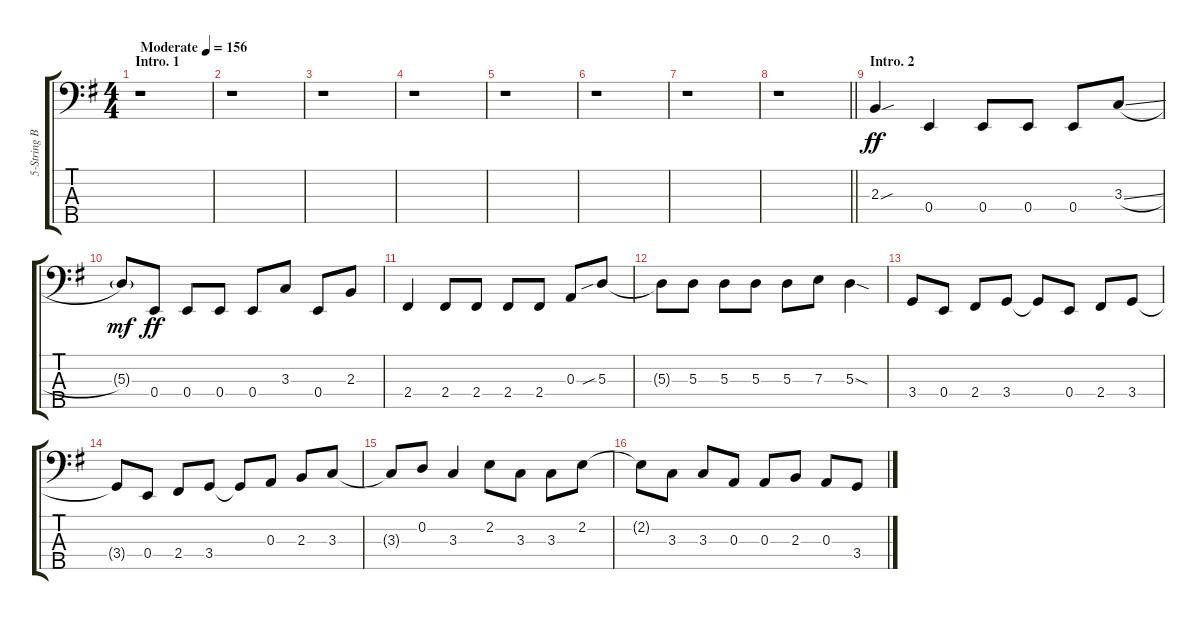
\track ("5-String Bass" "5-String B") {instrument electricbasspick}
\staff {score tabs}
\tuning (G2 D2 A1 E1 B0) {hide}
\ts (4 4)
\section ("" "Intro. 1")
\tempo (156 "Moderate")
\clef f4
\ks g
r.1{dy ff instrument electricbasspick} |
r.1 |
r.1 |
r.1 |
r.1 |
r.1 |
r.1 |
\barLineRight lightlight
r.1 |
\section ("" "Intro. 2")
2.3{sou}.4 0.4.4 0.4.8 0.4.8 0.4.8 3.3{sl}.8 |
5.3{g}.8{dy mf} 0.4.8{dy ff} 0.4.8 0.4.8 0.4.8 3.3.8 0.4.8 2.3.8 |
2.4.4 2.4.8 2.4.8 2.4.8 2.4.8 0.3.8 5.3{sib}.8 |
5.3{t}.8 5.3.8 5.3.8 5.3.8 5.3.8 7.3.8 5.3{sod}.4 |
3.4.8 0.4.8 2.4.8 3.4.8 3.4{t}.8 0.4.8 2.4.8 3.4.8 |
3.4{t}.8 0.4.8 2.4.8 3.4.8 3.4{t}.8 0.3.8 2.3.8 3.3.8 |
3.3{t}.8 0.2.8 3.3.4 2.2.8 3.3.8 3.3.8 2.2.8 |
2.2{t}.8 3.3.8 3.3.8 0.3.8 0.3.8 2.3.8 0.3.8 3.4.8
